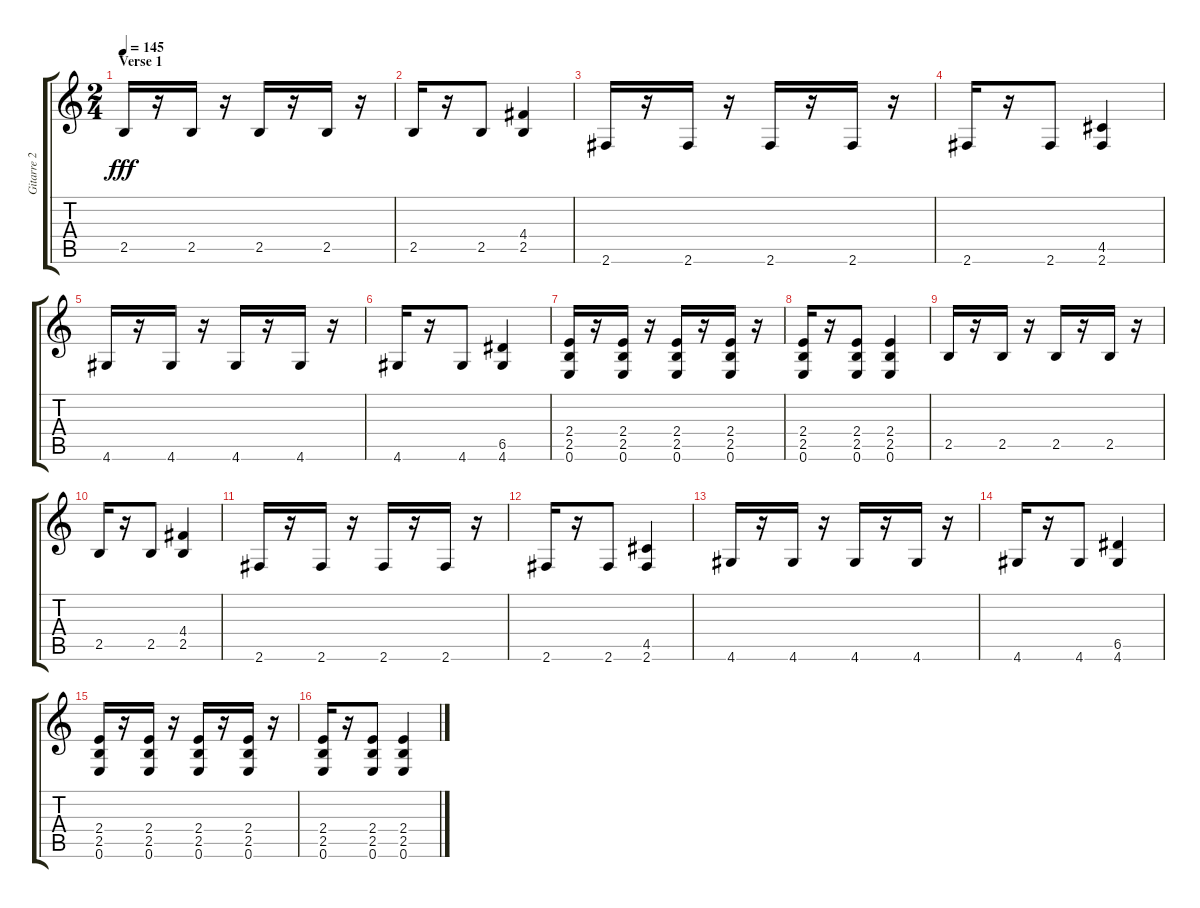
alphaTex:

\track ("Gitarre 2 - Farin Urlaub" "Gitarre 2 ") {instrument distortionguitar}
\staff {score tabs}
\tuning (E4 B3 G3 D3 A2 E2) {hide}
\ts (2 4)
\section ("" "Verse 1")
\tempo 145
\clef g2
\ks c
2.5.16{dy fff} r.16 2.5.16 r.16 2.5.16 r.16 2.5.16 r.16 |
2.5.16 r.16 2.5.8 (4.4 2.5).4 |
2.6.16 r.16 2.6.16 r.16 2.6.16 r.16 2.6.16 r.16 |
2.6.16 r.16 2.6.8 (4.5 2.6).4 |
4.6.16 r.16 4.6.16 r.16 4.6.16 r.16 4.6.16 r.16 |
4.6.16 r.16 4.6.8 (6.5 4.6).4 |
(2.4 2.5 0.6).16 r.16 (2.4 2.5 0.6).16 r.16 (2.4 2.5 0.6).16 r.16 (2.4 2.5 0.6).16 r.16 |
(2.4 2.5 0.6).16 r.16 (2.4 2.5 0.6).8 (2.4 2.5 0.6).4 |
2.5.16 r.16 2.5.16 r.16 2.5.16 r.16 2.5.16 r.16 |
2.5.16 r.16 2.5.8 (4.4 2.5).4 |
2.6.16 r.16 2.6.16 r.16 2.6.16 r.16 2.6.16 r.16 |
2.6.16 r.16 2.6.8 (4.5 2.6).4 |
4.6.16 r.16 4.6.16 r.16 4.6.16 r.16 4.6.16 r.16 |
4.6.16 r.16 4.6.8 (6.5 4.6).4 |
(2.4 2.5 0.6).16 r.16 (2.4 2.5 0.6).16 r.16 (2.4 2.5 0.6).16 r.16 (2.4 2.5 0.6).16 r.16 |
(2.4 2.5 0.6).16 r.16 (2.4 2.5 0.6).8 (2.4 2.5 0.6).4
